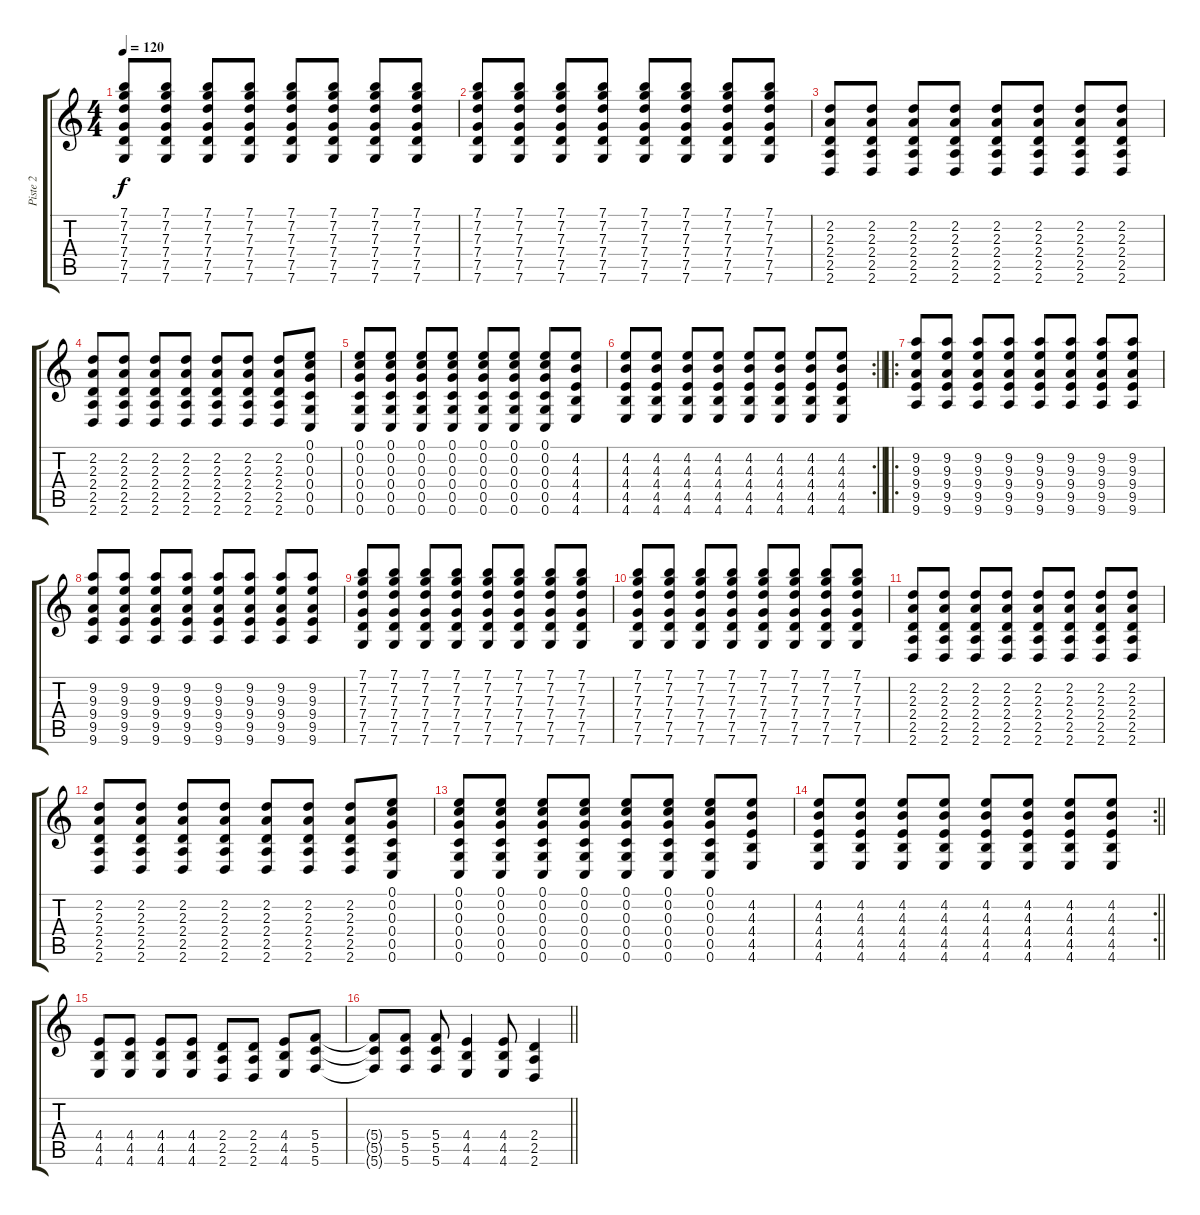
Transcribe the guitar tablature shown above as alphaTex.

\track ("Piste 2" "Piste 2") {instrument distortionguitar}
\staff {score tabs}
\tuning (E4 C4 G3 C3 G2 C2) {hide}
\ts (4 4)
\tempo 120
\clef g2
\ks c
(7.1 7.2 7.3 7.4 7.5 7.6).8{dy f} (7.1 7.2 7.3 7.4 7.5 7.6).8 (7.1 7.2 7.3 7.4 7.5 7.6).8 (7.1 7.2 7.3 7.4 7.5 7.6).8 (7.1 7.2 7.3 7.4 7.5 7.6).8 (7.1 7.2 7.3 7.4 7.5 7.6).8 (7.1 7.2 7.3 7.4 7.5 7.6).8 (7.1 7.2 7.3 7.4 7.5 7.6).8 |
(7.1 7.2 7.3 7.4 7.5 7.6).8 (7.1 7.2 7.3 7.4 7.5 7.6).8 (7.1 7.2 7.3 7.4 7.5 7.6).8 (7.1 7.2 7.3 7.4 7.5 7.6).8 (7.1 7.2 7.3 7.4 7.5 7.6).8 (7.1 7.2 7.3 7.4 7.5 7.6).8 (7.1 7.2 7.3 7.4 7.5 7.6).8 (7.1 7.2 7.3 7.4 7.5 7.6).8 |
(2.2 2.3 2.4 2.5 2.6).8 (2.2 2.3 2.4 2.5 2.6).8 (2.2 2.3 2.4 2.5 2.6).8 (2.2 2.3 2.4 2.5 2.6).8 (2.2 2.3 2.4 2.5 2.6).8 (2.2 2.3 2.4 2.5 2.6).8 (2.2 2.3 2.4 2.5 2.6).8 (2.2 2.3 2.4 2.5 2.6).8 |
(2.2 2.3 2.4 2.5 2.6).8 (2.2 2.3 2.4 2.5 2.6).8 (2.2 2.3 2.4 2.5 2.6).8 (2.2 2.3 2.4 2.5 2.6).8 (2.2 2.3 2.4 2.5 2.6).8 (2.2 2.3 2.4 2.5 2.6).8 (2.2 2.3 2.4 2.5 2.6).8 (0.1 0.2 0.3 0.4 0.5 0.6).8 |
(0.1 0.2 0.3 0.4 0.5 0.6).8 (0.1 0.2 0.3 0.4 0.5 0.6).8 (0.1 0.2 0.3 0.4 0.5 0.6).8 (0.1 0.2 0.3 0.4 0.5 0.6).8 (0.1 0.2 0.3 0.4 0.5 0.6).8 (0.1 0.2 0.3 0.4 0.5 0.6).8 (0.1 0.2 0.3 0.4 0.5 0.6).8 (4.2 4.3 4.4 4.5 4.6).8 |
\rc 2
\barLineRight lightlight
(4.2 4.3 4.4 4.5 4.6).8 (4.2 4.3 4.4 4.5 4.6).8 (4.2 4.3 4.4 4.5 4.6).8 (4.2 4.3 4.4 4.5 4.6).8 (4.2 4.3 4.4 4.5 4.6).8 (4.2 4.3 4.4 4.5 4.6).8 (4.2 4.3 4.4 4.5 4.6).8 (4.2 4.3 4.4 4.5 4.6).8 |
\ro
\section ("" "")
(9.2 9.3 9.4 9.5 9.6).8 (9.2 9.3 9.4 9.5 9.6).8 (9.2 9.3 9.4 9.5 9.6).8 (9.2 9.3 9.4 9.5 9.6).8 (9.2 9.3 9.4 9.5 9.6).8 (9.2 9.3 9.4 9.5 9.6).8 (9.2 9.3 9.4 9.5 9.6).8 (9.2 9.3 9.4 9.5 9.6).8 |
(9.2 9.3 9.4 9.5 9.6).8 (9.2 9.3 9.4 9.5 9.6).8 (9.2 9.3 9.4 9.5 9.6).8 (9.2 9.3 9.4 9.5 9.6).8 (9.2 9.3 9.4 9.5 9.6).8 (9.2 9.3 9.4 9.5 9.6).8 (9.2 9.3 9.4 9.5 9.6).8 (9.2 9.3 9.4 9.5 9.6).8 |
(7.1 7.2 7.3 7.4 7.5 7.6).8 (7.1 7.2 7.3 7.4 7.5 7.6).8 (7.1 7.2 7.3 7.4 7.5 7.6).8 (7.1 7.2 7.3 7.4 7.5 7.6).8 (7.1 7.2 7.3 7.4 7.5 7.6).8 (7.1 7.2 7.3 7.4 7.5 7.6).8 (7.1 7.2 7.3 7.4 7.5 7.6).8 (7.1 7.2 7.3 7.4 7.5 7.6).8 |
(7.1 7.2 7.3 7.4 7.5 7.6).8 (7.1 7.2 7.3 7.4 7.5 7.6).8 (7.1 7.2 7.3 7.4 7.5 7.6).8 (7.1 7.2 7.3 7.4 7.5 7.6).8 (7.1 7.2 7.3 7.4 7.5 7.6).8 (7.1 7.2 7.3 7.4 7.5 7.6).8 (7.1 7.2 7.3 7.4 7.5 7.6).8 (7.1 7.2 7.3 7.4 7.5 7.6).8 |
(2.2 2.3 2.4 2.5 2.6).8 (2.2 2.3 2.4 2.5 2.6).8 (2.2 2.3 2.4 2.5 2.6).8 (2.2 2.3 2.4 2.5 2.6).8 (2.2 2.3 2.4 2.5 2.6).8 (2.2 2.3 2.4 2.5 2.6).8 (2.2 2.3 2.4 2.5 2.6).8 (2.2 2.3 2.4 2.5 2.6).8 |
(2.2 2.3 2.4 2.5 2.6).8 (2.2 2.3 2.4 2.5 2.6).8 (2.2 2.3 2.4 2.5 2.6).8 (2.2 2.3 2.4 2.5 2.6).8 (2.2 2.3 2.4 2.5 2.6).8 (2.2 2.3 2.4 2.5 2.6).8 (2.2 2.3 2.4 2.5 2.6).8 (0.1 0.2 0.3 0.4 0.5 0.6).8 |
(0.1 0.2 0.3 0.4 0.5 0.6).8 (0.1 0.2 0.3 0.4 0.5 0.6).8 (0.1 0.2 0.3 0.4 0.5 0.6).8 (0.1 0.2 0.3 0.4 0.5 0.6).8 (0.1 0.2 0.3 0.4 0.5 0.6).8 (0.1 0.2 0.3 0.4 0.5 0.6).8 (0.1 0.2 0.3 0.4 0.5 0.6).8 (4.2 4.3 4.4 4.5 4.6).8 |
\rc 2
\barLineRight lightlight
(4.2 4.3 4.4 4.5 4.6).8 (4.2 4.3 4.4 4.5 4.6).8 (4.2 4.3 4.4 4.5 4.6).8 (4.2 4.3 4.4 4.5 4.6).8 (4.2 4.3 4.4 4.5 4.6).8 (4.2 4.3 4.4 4.5 4.6).8 (4.2 4.3 4.4 4.5 4.6).8 (4.2 4.3 4.4 4.5 4.6).8 |
\section ("" "")
(4.4 4.5 4.6).8 (4.4 4.5 4.6).8 (4.4 4.5 4.6).8 (4.4 4.5 4.6).8 (2.4 2.5 2.6).8 (2.4 2.5 2.6).8 (4.4 4.5 4.6).8 (5.4 5.5 5.6).8 |
\barLineRight lightlight
(5.4{t} 5.5{t} 5.6{t}).8 (5.4 5.5 5.6).8 (5.4 5.5 5.6).8 (4.4 4.5 4.6).4 (4.4 4.5 4.6).8 (2.4 2.5 2.6).4
